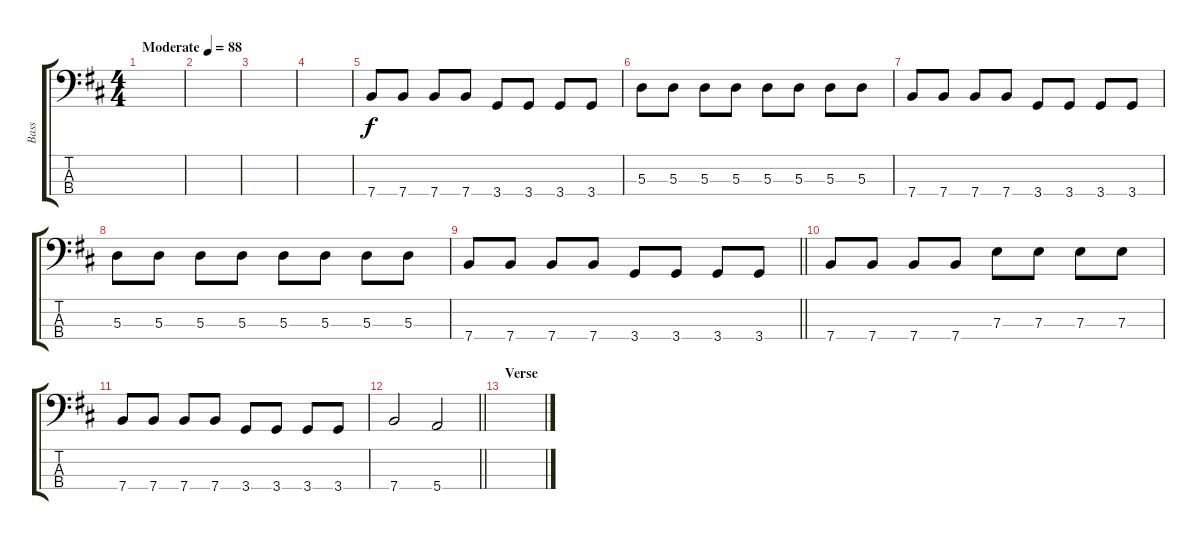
\track ("Bass" "Bass") {instrument electricbassfinger}
\staff {score tabs}
\tuning (G2 D2 A1 E1) {hide}
\ts (4 4)
\tempo (88 "Moderate")
\clef f4
\ks bminor
|
|
|
|
7.4.8 7.4.8 7.4.8 7.4.8 3.4.8 3.4.8 3.4.8 3.4.8 |
5.3.8 5.3.8 5.3.8 5.3.8 5.3.8 5.3.8 5.3.8 5.3.8 |
7.4.8 7.4.8 7.4.8 7.4.8 3.4.8 3.4.8 3.4.8 3.4.8 |
5.3.8 5.3.8 5.3.8 5.3.8 5.3.8 5.3.8 5.3.8 5.3.8 |
\barLineRight lightlight
7.4.8 7.4.8 7.4.8 7.4.8 3.4.8 3.4.8 3.4.8 3.4.8 |
7.4.8 7.4.8 7.4.8 7.4.8 7.3.8 7.3.8 7.3.8 7.3.8 |
7.4.8 7.4.8 7.4.8 7.4.8 3.4.8 3.4.8 3.4.8 3.4.8 |
\barLineRight lightlight
7.4.2 5.4.2 |
\section ("" "Verse")
